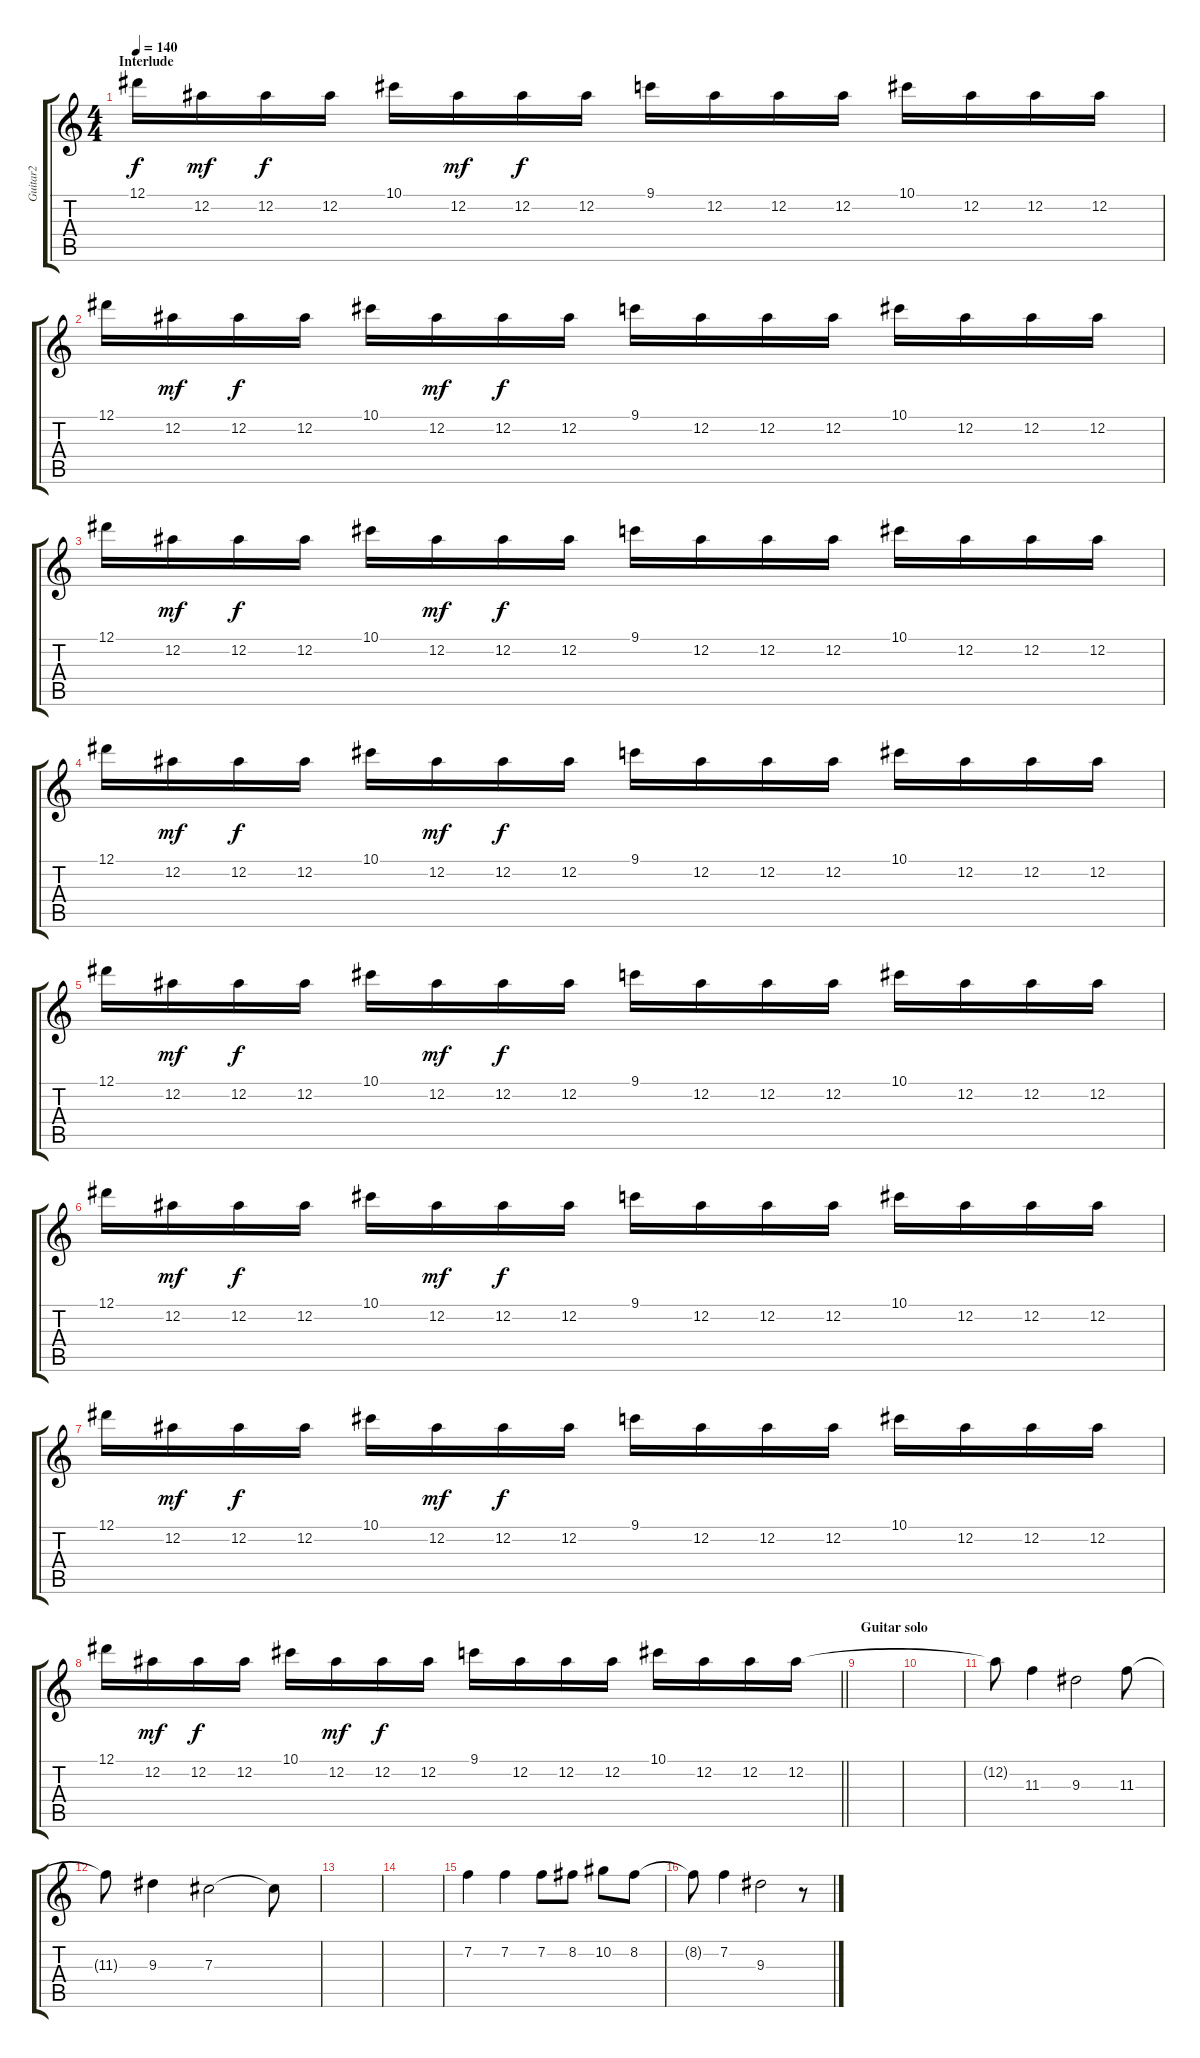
\track ("Guitar2" "Guitar2") {instrument overdrivenguitar}
\staff {score tabs}
\tuning (Eb4 Bb3 Gb3 Db3 Ab2 Eb2) {hide}
\ts (4 4)
\section ("" "Interlude")
\tempo 140
\clef g2
\ks c
12.1.16{dy f} 12.2.16{dy mf} 12.2.16{dy f} 12.2.16 10.1.16 12.2.16{dy mf} 12.2.16{dy f} 12.2.16 9.1.16 12.2.16 12.2.16 12.2.16 10.1.16 12.2.16 12.2.16 12.2.16 |
12.1.16 12.2.16{dy mf} 12.2.16{dy f} 12.2.16 10.1.16 12.2.16{dy mf} 12.2.16{dy f} 12.2.16 9.1.16 12.2.16 12.2.16 12.2.16 10.1.16 12.2.16 12.2.16 12.2.16 |
12.1.16 12.2.16{dy mf} 12.2.16{dy f} 12.2.16 10.1.16 12.2.16{dy mf} 12.2.16{dy f} 12.2.16 9.1.16 12.2.16 12.2.16 12.2.16 10.1.16 12.2.16 12.2.16 12.2.16 |
12.1.16 12.2.16{dy mf} 12.2.16{dy f} 12.2.16 10.1.16 12.2.16{dy mf} 12.2.16{dy f} 12.2.16 9.1.16 12.2.16 12.2.16 12.2.16 10.1.16 12.2.16 12.2.16 12.2.16 |
12.1.16 12.2.16{dy mf} 12.2.16{dy f} 12.2.16 10.1.16 12.2.16{dy mf} 12.2.16{dy f} 12.2.16 9.1.16 12.2.16 12.2.16 12.2.16 10.1.16 12.2.16 12.2.16 12.2.16 |
12.1.16 12.2.16{dy mf} 12.2.16{dy f} 12.2.16 10.1.16 12.2.16{dy mf} 12.2.16{dy f} 12.2.16 9.1.16 12.2.16 12.2.16 12.2.16 10.1.16 12.2.16 12.2.16 12.2.16 |
12.1.16 12.2.16{dy mf} 12.2.16{dy f} 12.2.16 10.1.16 12.2.16{dy mf} 12.2.16{dy f} 12.2.16 9.1.16 12.2.16 12.2.16 12.2.16 10.1.16 12.2.16 12.2.16 12.2.16 |
\barLineRight lightlight
12.1.16 12.2.16{dy mf} 12.2.16{dy f} 12.2.16 10.1.16 12.2.16{dy mf} 12.2.16{dy f} 12.2.16 9.1.16 12.2.16 12.2.16 12.2.16 10.1.16 12.2.16 12.2.16 12.2.16 |
\section ("" "Guitar solo")
|
|
12.2{t}.8 11.3.4 9.3.2 11.3.8 |
11.3{t}.8 9.3.4 7.3.2 7.3{t}.8 |
|
|
7.2.4 7.2.4 7.2.8 8.2.8 10.2.8 8.2.8 |
8.2{t}.8 7.2.4 9.3.2 r.8
